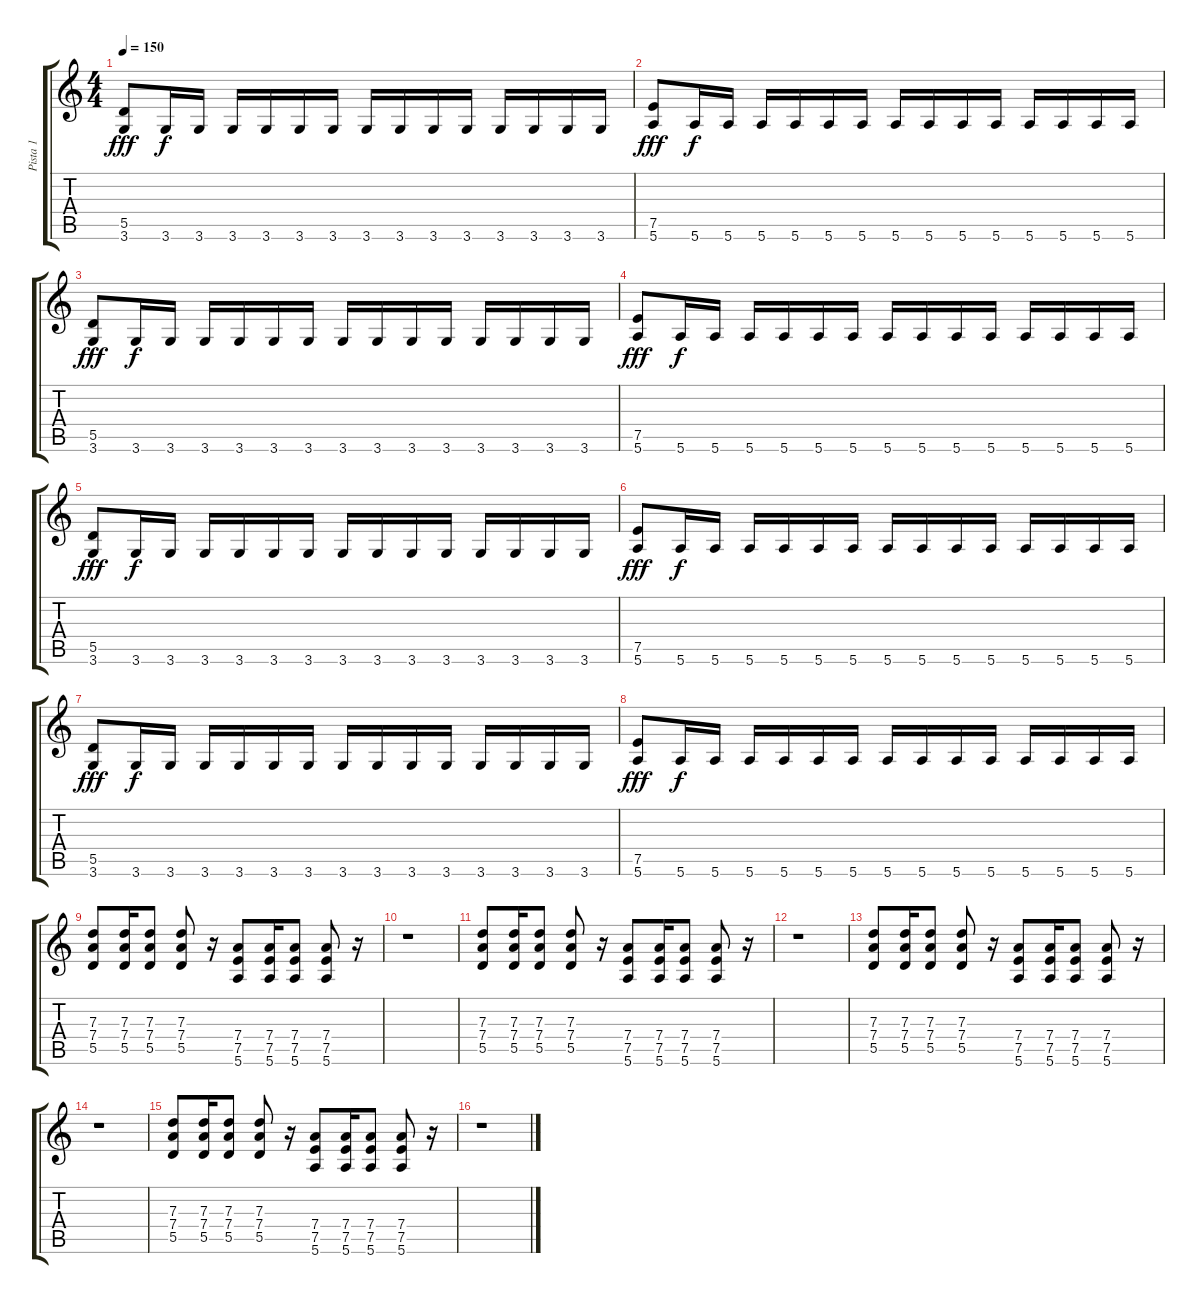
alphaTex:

\track ("Pista 1" "Pista 1") {instrument overdrivenguitar}
\staff {score tabs}
\tuning (E4 B3 G3 D3 A2 E2) {hide}
\ts (4 4)
\tempo 150
\clef g2
\ks c
(5.5 3.6).8{dy fff} 3.6.16{dy f} 3.6.16 3.6.16 3.6.16 3.6.16 3.6.16 3.6.16 3.6.16 3.6.16 3.6.16 3.6.16 3.6.16 3.6.16 3.6.16 |
(7.5 5.6).8{dy fff} 5.6.16{dy f} 5.6.16 5.6.16 5.6.16 5.6.16 5.6.16 5.6.16 5.6.16 5.6.16 5.6.16 5.6.16 5.6.16 5.6.16 5.6.16 |
(5.5 3.6).8{dy fff} 3.6.16{dy f} 3.6.16 3.6.16 3.6.16 3.6.16 3.6.16 3.6.16 3.6.16 3.6.16 3.6.16 3.6.16 3.6.16 3.6.16 3.6.16 |
(7.5 5.6).8{dy fff} 5.6.16{dy f} 5.6.16 5.6.16 5.6.16 5.6.16 5.6.16 5.6.16 5.6.16 5.6.16 5.6.16 5.6.16 5.6.16 5.6.16 5.6.16 |
(5.5 3.6).8{dy fff} 3.6.16{dy f} 3.6.16 3.6.16 3.6.16 3.6.16 3.6.16 3.6.16 3.6.16 3.6.16 3.6.16 3.6.16 3.6.16 3.6.16 3.6.16 |
(7.5 5.6).8{dy fff} 5.6.16{dy f} 5.6.16 5.6.16 5.6.16 5.6.16 5.6.16 5.6.16 5.6.16 5.6.16 5.6.16 5.6.16 5.6.16 5.6.16 5.6.16 |
(5.5 3.6).8{dy fff} 3.6.16{dy f} 3.6.16 3.6.16 3.6.16 3.6.16 3.6.16 3.6.16 3.6.16 3.6.16 3.6.16 3.6.16 3.6.16 3.6.16 3.6.16 |
(7.5 5.6).8{dy fff} 5.6.16{dy f} 5.6.16 5.6.16 5.6.16 5.6.16 5.6.16 5.6.16 5.6.16 5.6.16 5.6.16 5.6.16 5.6.16 5.6.16 5.6.16 |
(7.3 7.4 5.5).8 (7.3 7.4 5.5).16 (7.3 7.4 5.5).8 (7.3 7.4 5.5).8 r.16 (7.4 7.5 5.6).8 (7.4 7.5 5.6).16 (7.4 7.5 5.6).8 (7.4 7.5 5.6).8 r.16 |
r.1 |
(7.3 7.4 5.5).8 (7.3 7.4 5.5).16 (7.3 7.4 5.5).8 (7.3 7.4 5.5).8 r.16 (7.4 7.5 5.6).8 (7.4 7.5 5.6).16 (7.4 7.5 5.6).8 (7.4 7.5 5.6).8 r.16 |
r.1 |
(7.3 7.4 5.5).8 (7.3 7.4 5.5).16 (7.3 7.4 5.5).8 (7.3 7.4 5.5).8 r.16 (7.4 7.5 5.6).8 (7.4 7.5 5.6).16 (7.4 7.5 5.6).8 (7.4 7.5 5.6).8 r.16 |
r.1 |
(7.3 7.4 5.5).8 (7.3 7.4 5.5).16 (7.3 7.4 5.5).8 (7.3 7.4 5.5).8 r.16 (7.4 7.5 5.6).8 (7.4 7.5 5.6).16 (7.4 7.5 5.6).8 (7.4 7.5 5.6).8 r.16 |
r.1
